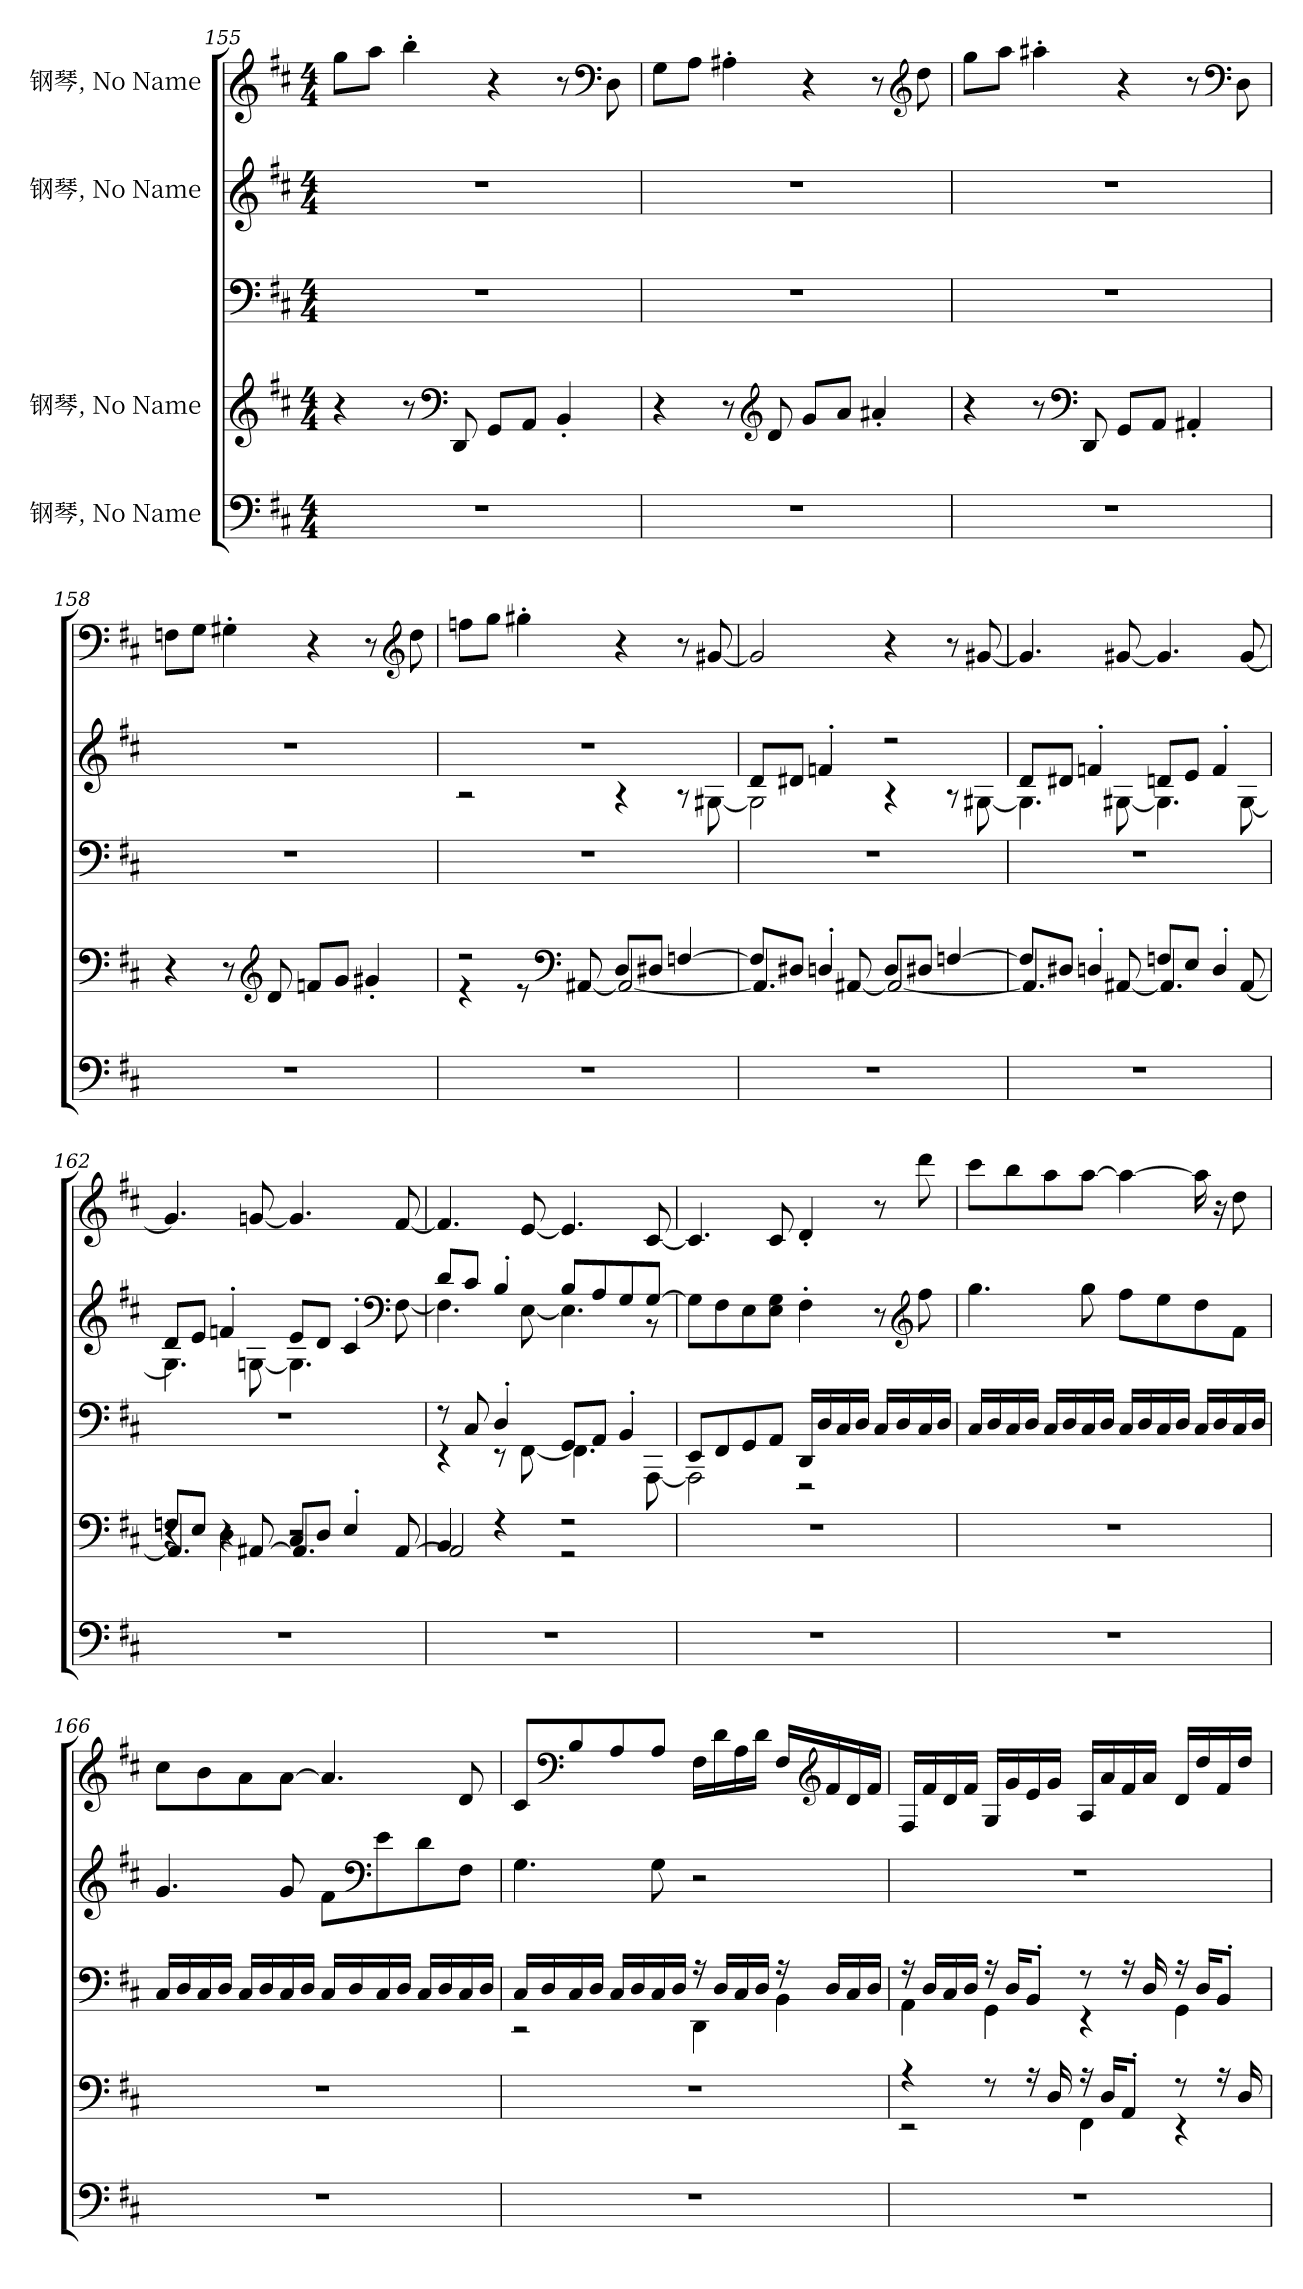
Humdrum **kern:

**kern	**kern	**kern	**kern	**kern
*part4	*part3	*part3	*part2	*part1
*staff5	*staff4	*staff3	*staff2	*staff1
*I"钢琴, No Name	*I"钢琴, No Name	*	*I"钢琴, No Name	*I"钢琴, No Name
*clefF4	*clefG2	*clefF4	*clefG2	*clefG2
*k[f#c#]	*k[f#c#]	*k[f#c#]	*k[f#c#]	*k[f#c#]
*M4/4	*M4/4	*M4/4	*M4/4	*M4/4
=155	=155	=155	=155	=155
1r	4r	1r	1r	8gg\L
.	.	.	.	8aa\J
.	8r	.	.	4bb'\
*	*clefF4	*	*	*
.	8DD/	.	.	.
.	8GG/L	.	.	4r
.	8AA/J	.	.	.
.	4BB'/	.	.	8r
*	*	*	*	*clefF4
.	.	.	.	8D\
=156	=156	=156	=156	=156
1r	4r	1r	1r	8G\L
.	.	.	.	8A\J
.	8r	.	.	4A#X'\
*	*clefG2	*	*	*
.	8d/	.	.	.
.	8g/L	.	.	4r
.	8a/J	.	.	.
.	4a#X'/	.	.	8r
*	*	*	*	*clefG2
.	.	.	.	8dd\
!!LO:LB:g=z
=157	=157	=157	=157	=157
1r	4r	1r	1r	8gg\L
.	.	.	.	8aa\J
.	8r	.	.	4aa#X'\
*	*clefF4	*	*	*
.	8DD/	.	.	.
.	8GG/L	.	.	4r
.	8AA/J	.	.	.
.	4AA#X'/	.	.	8r
*	*	*	*	*clefF4
.	.	.	.	8D\
=158	=158	=158	=158	=158
1r	4r	1r	1r	8Fn\L
.	.	.	.	8G\J
.	8r	.	.	4G#X'\
*	*clefG2	*	*	*
.	8d/	.	.	.
.	8fn/L	.	.	4r
.	8g/J	.	.	.
.	4g#X'/	.	.	8r
*	*	*	*	*clefG2
.	.	.	.	8dd\
!!LO:PB:g=z
=159	=159	=159	=159	=159
*	*^	*	*^	*
1r	2r	4r	1r	1r	2r	8ffn\L
.	.	.	.	.	.	8gg\J
.	.	8r	.	.	.	4gg#X'\
*	*clefF4	*	*	*	*	*
.	.	[8AA#X/	.	.	.	.
.	8D/L	2AA#/_	.	.	4r	4r
.	8D#X/J	.	.	.	.	.
.	[4Fn/	.	.	.	8r	8r
*	*	*	*	*	*	*MM143
.	.	.	.	.	[8G#X\	[8g#X/
=160	=160	=160	=160	=160	=160	=160
1r	8F/L]	4.AA#/]	1r	8d/L	2G#\]	2g#/]
.	8D#X/J	.	.	8d#X/J	.	.
.	4Dn'/	.	.	4fn'/	.	.
.	.	[8AA#X/	.	.	.	.
.	8D/L	2AA#/_	.	2r	4r	4r
.	8D#X/J	.	.	.	.	.
.	[4Fn/	.	.	.	8r	8r
*	*	*	*	*	*	*MM143
.	.	.	.	.	[8G#X\	[8g#X/
!!LO:LB:g=z
=161	=161	=161	=161	=161	=161	=161
1r	8F/L]	4.AA#/]	1r	8d/L	4.G#\]	4.g#/]
.	8D#X/J	.	.	8d#X/J	.	.
.	4Dn'/	.	.	4fn'/	.	.
*	*	*	*	*	*	*MM143
.	.	[8AA#X/	.	.	[8G#X\	[8g#X/
.	8Fn/L	4.AA#/]	.	8dn/L	4.G#\]	4.g#/]
.	8E/J	.	.	8e/J	.	.
.	4D'/	.	.	4f'/	.	.
*	*	*	*	*	*	*MM143
.	.	[8AA#/	.	.	[8G#\	[8g#/
=162	=162	=162	=162	=162	=162	=162
*	*	*^	*	*	*	*
1r	8Fn/L	4r	4.AA#/]	1r	8d/L	4.G#\]	4.g#/]
.	8E/J	.	.	.	8e/J	.	.
.	4r	4D\	.	.	4fn'/	.	.
*	*	*	*	*	*	*	*MM143
.	.	.	[8AA#X/	.	.	[8Gn\	[8gn/
.	8C#/L	2r	4.AA#/]	.	8e/L	4.G\]	4.g/]
.	8D/J	.	.	.	8d/J	.	.
.	4E'/	.	.	.	4c#'/	.	.
*	*	*	*	*	*clefF4	*	*
*	*	*	*	*	*	*	*MM143
.	.	.	[8AA#/	.	.	[8F#\	[8f#/
*	*	*v	*v	*	*	*	*
=163	=163	=163	=163	=163	=163	=163
*	*	*	*^	*	*	*
1r	4BB/	2AA#/]	8r	4r	8d/L	4.F#\]	4.f#/]
.	.	.	8C#/	.	8c#/J	.	.
.	4r	.	4D'/	8r	4B'/	.	.
*	*	*	*	*	*	*	*MM143
.	.	.	.	[8FF#\	.	[8E\	[8e/
.	2r	2r	8GG/L	4.FF#\]	8B/L	4.E\]	4.e/]
.	.	.	8AA/J	.	8A/	.	.
.	.	.	4BB'/	.	8G/	.	.
*	*	*	*	*	*	*	*MM143
.	.	.	.	[8AAA\	[8G/J	8r	[8c#/
*	*v	*v	*	*	*v	*v	*
!!LO:PB:g=z
=164	=164	=164	=164	=164	=164
1r	1r	8EE/L	2AAA\]	8G\L]	4.c#/]
.	.	8FF#/	.	8F#\	.
.	.	8GG/	.	8E\	.
*	*	*	*	*	*MM138
.	.	8AA/J	.	8E\ 8G\J	8c#/
*	*	*	*	*	*MM145
.	.	16DD/LL	2r	4F#'\	4d'/
.	.	16D/	.	.	.
.	.	16C#/	.	.	.
.	.	16D/JJ	.	.	.
.	.	16C#/LL	.	8r	8r
.	.	16D/	.	.	.
*	*	*	*	*clefG2	*
*	*	*	*	*	*MM145
.	.	16C#/	.	8ff#\	8ddd\
.	.	16D/JJ	.	.	.
*	*	*v	*v	*	*
=165	=165	=165	=165	=165
1r	1r	16C#/LL	4.gg\	8ccc#\L
.	.	16D/	.	.
.	.	16C#/	.	8bb\
.	.	16D/JJ	.	.
.	.	16C#/LL	.	8aa\
.	.	16D/	.	.
*	*	*	*	*MM145
.	.	16C#/	8gg\	[8aa\J
.	.	16D/JJ	.	.
.	.	16C#/LL	8ff#\L	4aa\_
.	.	16D/	.	.
.	.	16C#/	8ee\	.
.	.	16D/JJ	.	.
.	.	16C#/LL	8dd\	16aa\]
.	.	16D/	.	16r
*	*	*	*	*MM145
.	.	16C#/	8f#\J	8dd\
.	.	16D/JJ	.	.
!!LO:LB:g=z
=166	=166	=166	=166	=166
1r	1r	16C#/LL	4.g/	8cc#\L
.	.	16D/	.	.
.	.	16C#/	.	8b\
.	.	16D/JJ	.	.
.	.	16C#/LL	.	8a\
.	.	16D/	.	.
*	*	*	*	*MM145
.	.	16C#/	8g/	[8a\J
.	.	16D/JJ	.	.
.	.	16C#/LL	8f#\L	4.a/]
.	.	16D/	.	.
*	*	*	*clefF4	*
.	.	16C#/	8e\	.
.	.	16D/JJ	.	.
.	.	16C#/LL	8d\	.
.	.	16D/	.	.
*	*	*	*	*MM145
.	.	16C#/	8F#\J	8d/
.	.	16D/JJ	.	.
=167	=167	=167	=167	=167
*	*	*^	*	*
1r	1r	16C#/LL	2r	4.G\	8c#/L
.	.	16D/	.	.	.
*	*	*	*	*	*clefF4
.	.	16C#/	.	.	8B/
.	.	16D/JJ	.	.	.
.	.	16C#/LL	.	.	8A/
.	.	16D/	.	.	.
.	.	16C#/	.	8G\	8A/J
.	.	16D/JJ	.	.	.
*	*	*	*	*	*MM147
.	.	16r	4DD\	2r	16F#\LL
.	.	16D/LL	.	.	16d\
.	.	16C#/	.	.	16A\
.	.	16D/JJ	.	.	16d\JJ
.	.	16r	4BB\	.	16F#/LL
*	*	*	*	*	*clefG2
.	.	16D/LL	.	.	16f#/
.	.	16C#/	.	.	16d/
.	.	16D/JJ	.	.	16f#/JJ
!!LO:PB:g=z
=168	=168	=168	=168	=168	=168
*	*^	*	*	*	*
1r	4r	2r	16r	4AA\	1r	16F#/LL
.	.	.	16D/LL	.	.	16f#/
.	.	.	16C#/	.	.	16d/
.	.	.	16D/JJ	.	.	16f#/JJ
.	8r	.	16r	4GG\	.	16G/LL
.	.	.	16D/KL	.	.	16g/
.	16r	.	8BB'/J	.	.	16e/
.	16D/	.	.	.	.	16g/JJ
.	16r	4FF#\	8r	4r	.	16A/LL
.	16D/KL	.	.	.	.	16a/
.	8AA'/J	.	16r	.	.	16f#/
.	.	.	16D/	.	.	16a/JJ
.	8r	4r	16r	4GG\	.	16d/LL
.	.	.	16D/KL	.	.	16dd/
.	16r	.	8BB'/J	.	.	16f#/
.	16D/	.	.	.	.	16dd/JJ
*	*v	*v	*	*	*	*
*	*	*v	*v	*	*
=	=	=	=	=
*-	*-	*-	*-	*-
